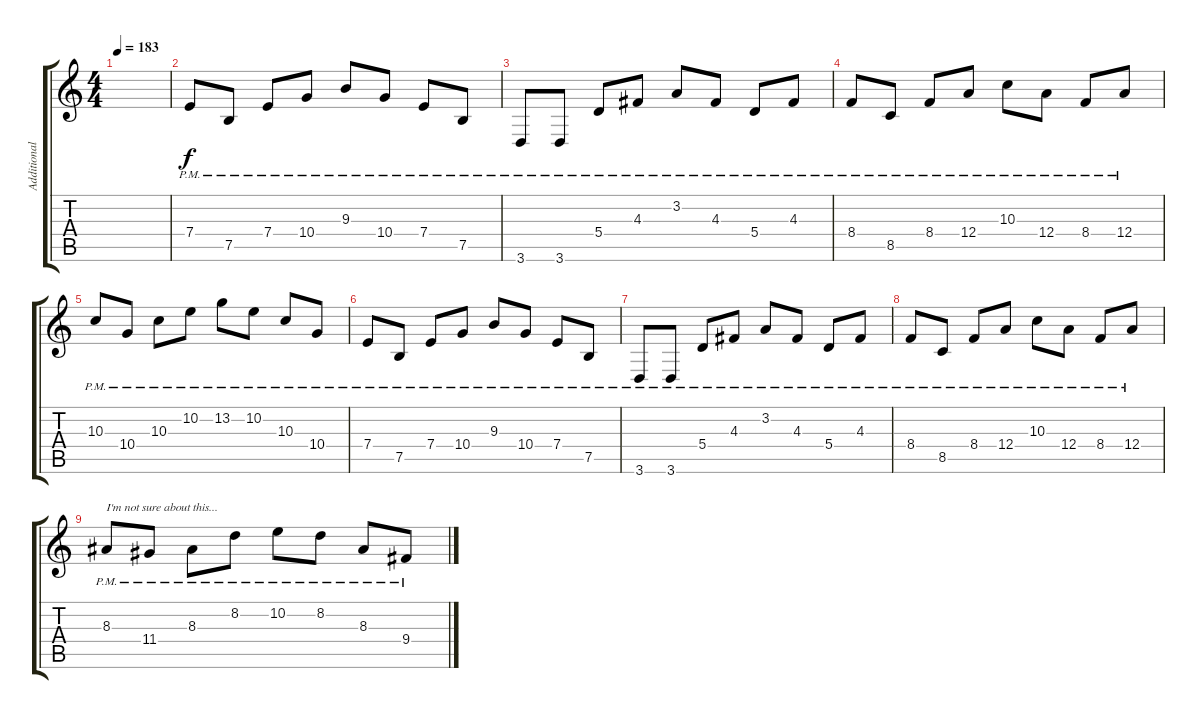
\track ("Additional Guitar" "Additional") {instrument distortionguitar}
\staff {score tabs}
\tuning (B3 Gb3 D3 A2 E2 B1) {hide}
\ts (4 4)
\tempo 183
\clef g2
\ks c
|
7.4{pm}.8 7.5{pm}.8 7.4{pm}.8 10.4{pm}.8 9.3{pm}.8 10.4{pm}.8 7.4{pm}.8 7.5{pm}.8 |
3.6{pm}.8 3.6{pm}.8 5.4{pm}.8 4.3{pm}.8 3.2{pm}.8 4.3{pm}.8 5.4{pm}.8 4.3{pm}.8 |
8.4{pm}.8 8.5{pm}.8 8.4{pm}.8 12.4{pm}.8 10.3{pm}.8 12.4{pm}.8 8.4{pm}.8 12.4{pm}.8 |
10.3{pm}.8 10.4{pm}.8 10.3{pm}.8 10.2{pm}.8 13.2{pm}.8 10.2{pm}.8 10.3{pm}.8 10.4{pm}.8 |
7.4{pm}.8 7.5{pm}.8 7.4{pm}.8 10.4{pm}.8 9.3{pm}.8 10.4{pm}.8 7.4{pm}.8 7.5{pm}.8 |
3.6{pm}.8 3.6{pm}.8 5.4{pm}.8 4.3{pm}.8 3.2{pm}.8 4.3{pm}.8 5.4{pm}.8 4.3{pm}.8 |
8.4{pm}.8 8.5{pm}.8 8.4{pm}.8 12.4{pm}.8 10.3{pm}.8 12.4{pm}.8 8.4{pm}.8 12.4{pm}.8 |
8.3{pm}.8{txt "I'm not sure about this..."} 11.4{pm}.8 8.3{pm}.8 8.2{pm}.8 10.2{pm}.8 8.2{pm}.8 8.3{pm}.8 9.4{pm}.8
